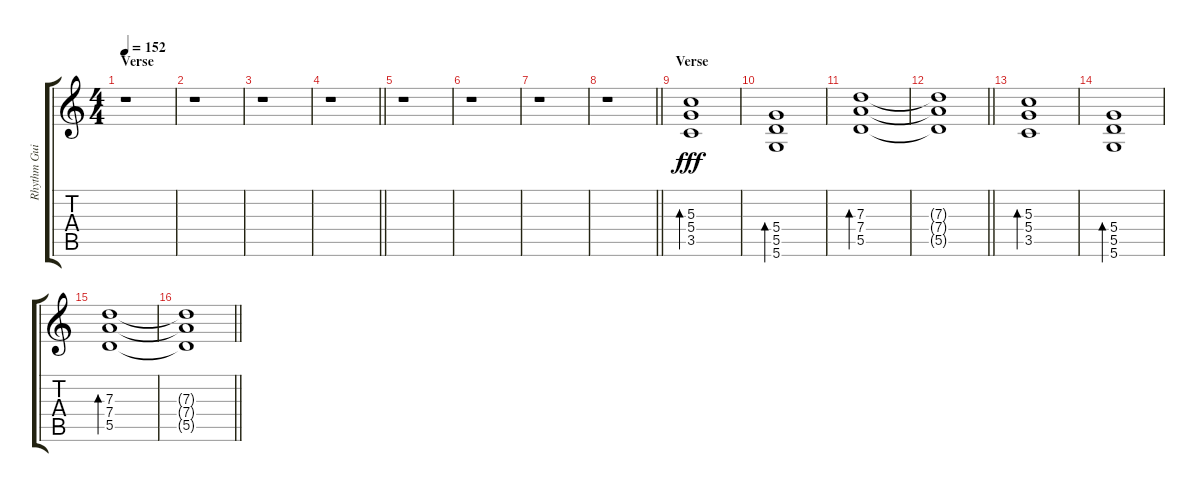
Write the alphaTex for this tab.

\track ("Rhythm Guitar" "Rhythm Gui") {instrument overdrivenguitar}
\staff {score tabs}
\tuning (E4 B3 G3 D3 A2 D2) {hide}
\ts (4 4)
\section ("" "Verse")
\tempo 152
\clef g2
\ks c
r.1{dy fff} |
r.1 |
r.1 |
\barLineRight lightlight
r.1 |
r.1 |
r.1 |
r.1 |
\barLineRight lightlight
r.1 |
\section ("" "Verse")
(5.3 5.4 3.5).1{bd 120} |
(5.4 5.5 5.6).1{bd 120} |
(7.3 7.4 5.5).1{bd 120} |
\barLineRight lightlight
(7.3{t} 7.4{t} 5.5{t}).1 |
(5.3 5.4 3.5).1{bd 120} |
(5.4 5.5 5.6).1{bd 120} |
(7.3 7.4 5.5).1{bd 120} |
\barLineRight lightlight
(7.3{t} 7.4{t} 5.5{t}).1
